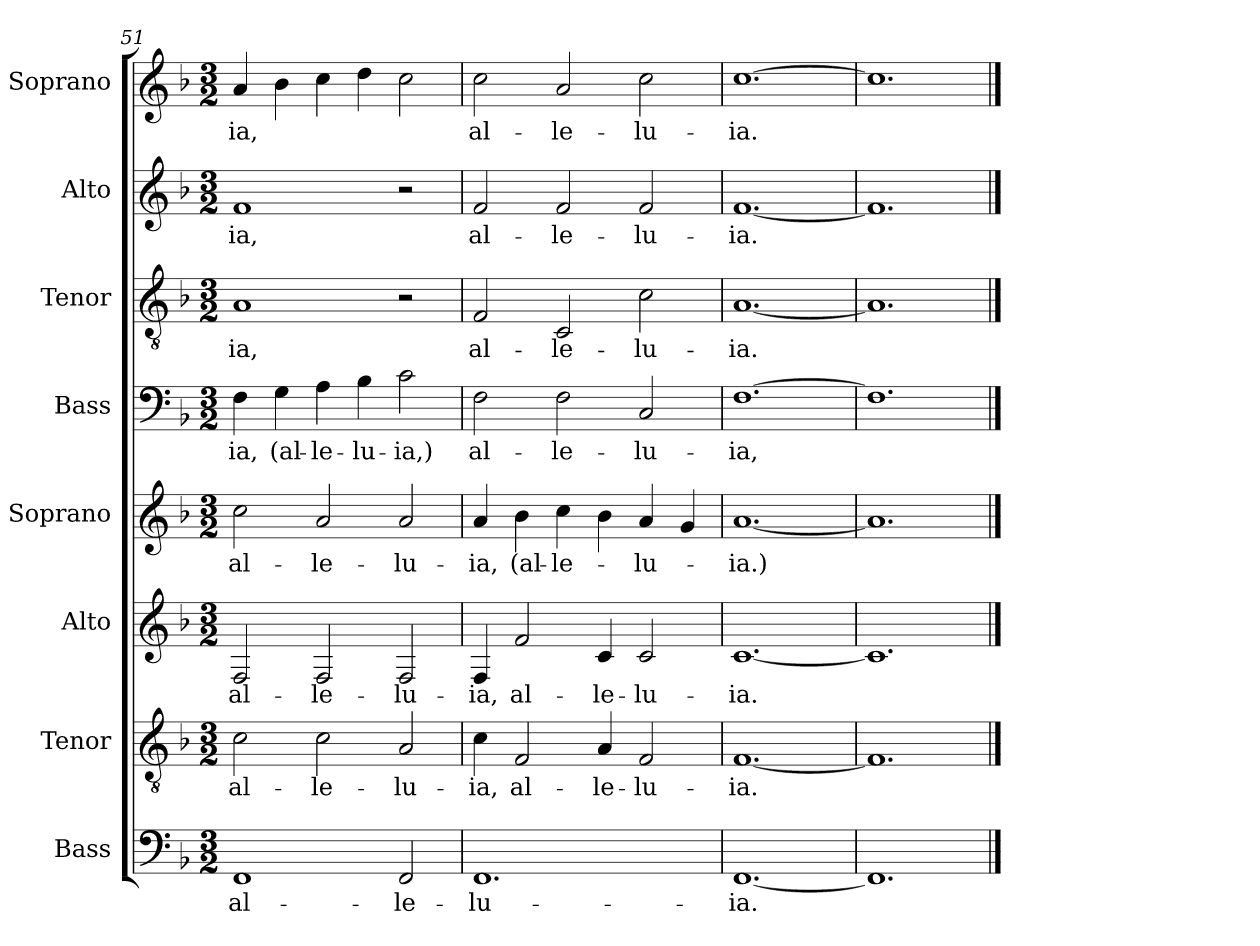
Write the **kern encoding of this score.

**kern	**text	**kern	**text	**kern	**text	**kern	**text	**kern	**text	**kern	**text	**kern	**text	**kern	**text
*part8	*part8	*part7	*part7	*part6	*part6	*part5	*part5	*part4	*part4	*part3	*part3	*part2	*part2	*part1	*part1
*staff8	*staff8	*staff7	*staff7	*staff6	*staff6	*staff5	*staff5	*staff4	*staff4	*staff3	*staff3	*staff2	*staff2	*staff1	*staff1
*I"Bass	*	*I"Tenor	*	*I"Alto	*	*I"Soprano	*	*I"Bass	*	*I"Tenor	*	*I"Alto	*	*I"Soprano	*
*	*	*	*	*	*	*I'Pno	*	*	*	*	*	*	*	*I'Pno	*
*clefF4	*	*clefGv2	*	*clefG2	*	*clefG2	*	*clefF4	*	*clefGv2	*	*clefG2	*	*clefG2	*
*k[b-]	*	*k[b-]	*	*k[b-]	*	*k[b-]	*	*k[b-]	*	*k[b-]	*	*k[b-]	*	*k[b-]	*
*F:	*	*F:	*	*F:	*	*F:	*	*F:	*	*F:	*	*F:	*	*F:	*
*M3/2	*	*M3/2	*	*M3/2	*	*M3/2	*	*M3/2	*	*M3/2	*	*M3/2	*	*M3/2	*
=51	=51	=51	=51	=51	=51	=51	=51	=51	=51	=51	=51	=51	=51	=51	=51
1FF	al-	2c\	al-	2F/	al-	2cc\	al-	4F\	-ia,	1A	-ia,	1f	-ia,	4a/	-ia,
.	.	.	.	.	.	.	.	4G\	(al-	.	.	.	.	4b-\	.
.	.	2c\	-le-	2F/	-le-	2a/	-le-	4A\	-le-	.	.	.	.	4cc\	.
.	.	.	.	.	.	.	.	4B-\	-lu-	.	.	.	.	4dd\	.
2FF/	-le-	2A/	-lu-	2F/	-lu-	2a/	-lu-	2c\	-ia,)	2r	.	2r	.	2cc\	.
=52	=52	=52	=52	=52	=52	=52	=52	=52	=52	=52	=52	=52	=52	=52	=52
1.FF	-lu-	4c\	-ia,	4F/	-ia,	4a/	-ia,	2F\	al-	2F/	al-	2f/	al-	2cc\	al-
.	.	2F/	al-	2f/	al-	4b-\	(al-	.	.	.	.	.	.	.	.
.	.	.	.	.	.	4cc\	-le-	2F\	-le-	2C/	-le-	2f/	-le-	2a/	-le-
.	.	4A/	-le-	4c/	-le-	4b-\	.	.	.	.	.	.	.	.	.
.	.	2F/	-lu-	2c/	-lu-	4a/	-lu-	2C/	-lu-	2c\	-lu-	2f/	-lu-	2cc\	-lu-
.	.	.	.	.	.	4g/	.	.	.	.	.	.	.	.	.
=53	=53	=53	=53	=53	=53	=53	=53	=53	=53	=53	=53	=53	=53	=53	=53
[1.FF	-ia.	[1.F	-ia.	[1.c	-ia.	[1.a	-ia.)	[1.F	-ia,	[1.A	-ia.	[1.f	-ia.	[1.cc	-ia.
=54	=54	=54	=54	=54	=54	=54	=54	=54	=54	=54	=54	=54	=54	=54	=54
1.FF]	.	1.F]	.	1.c]	.	1.a]	.	1.F]	.	1.A]	.	1.f]	.	1.cc]	.
==	==	==	==	==	==	==	==	==	==	==	==	==	==	==	==
*-	*-	*-	*-	*-	*-	*-	*-	*-	*-	*-	*-	*-	*-	*-	*-
